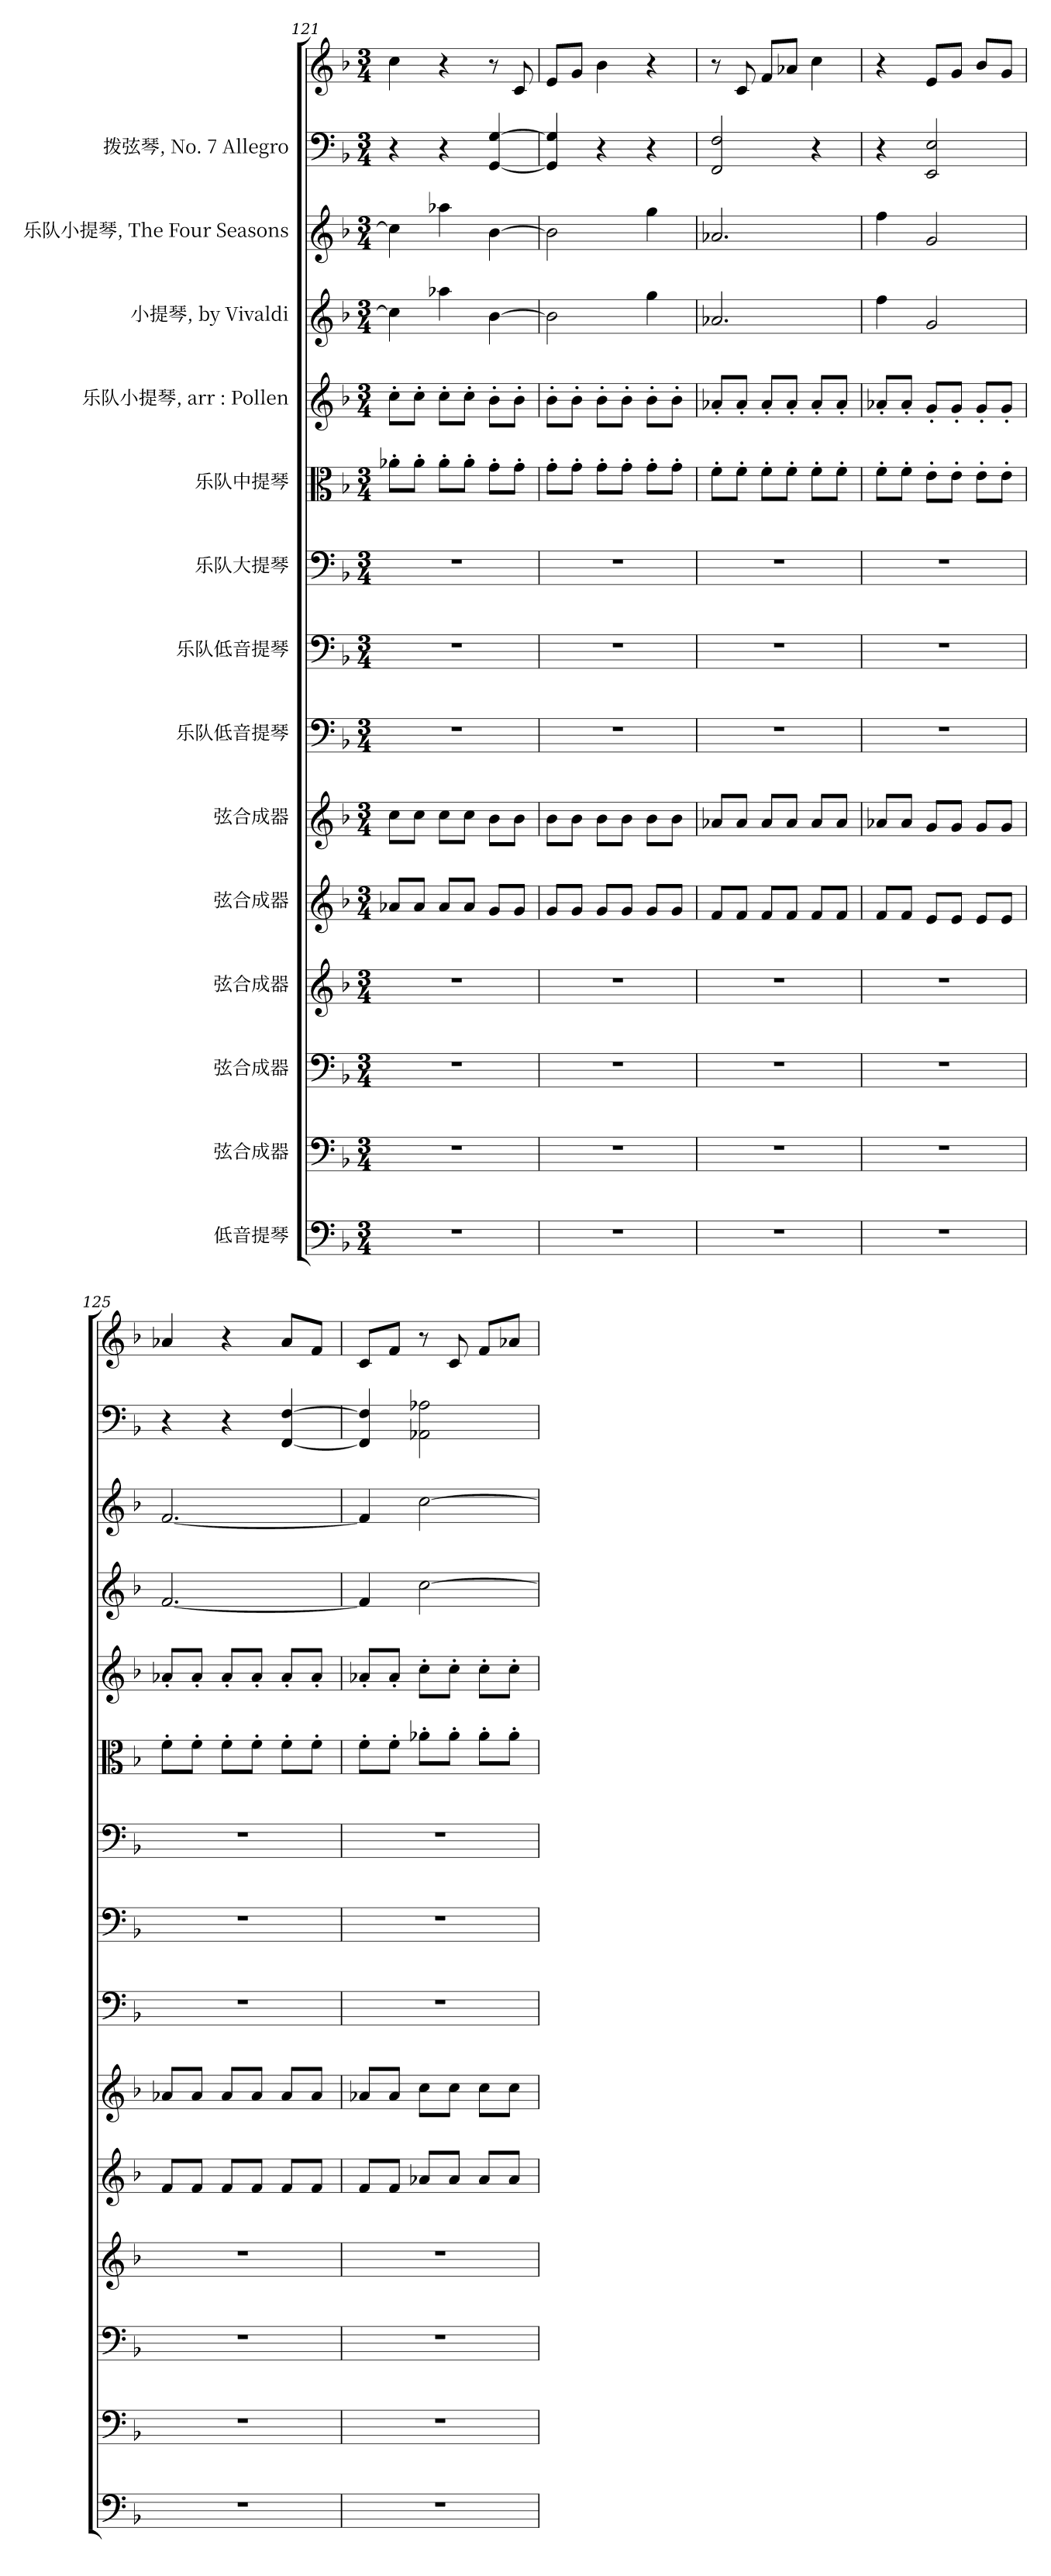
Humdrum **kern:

**kern	**kern	**kern	**kern	**kern	**kern	**kern	**kern	**kern	**kern	**kern	**kern	**kern	**kern	**kern
*part14	*part13	*part12	*part11	*part10	*part9	*part8	*part7	*part6	*part5	*part4	*part3	*part2	*part1	*part1
*staff15	*staff14	*staff13	*staff12	*staff11	*staff10	*staff9	*staff8	*staff7	*staff6	*staff5	*staff4	*staff3	*staff2	*staff1
*I"低音提琴	*I"弦合成器	*I"弦合成器	*I"弦合成器	*I"弦合成器	*I"弦合成器	*I"乐队低音提琴	*I"乐队低音提琴	*I"乐队大提琴	*I"乐队中提琴	*I"乐队小提琴, arr : Pollen	*I"小提琴, by Vivaldi	*I"乐队小提琴, The Four Seasons	*I"拨弦琴, No. 7 Allegro	*
!!LO:PB:g=z
*clefF4	*clefF4	*clefF4	*clefG2	*clefG2	*clefG2	*clefF4	*clefF4	*clefF4	*clefC3	*clefG2	*clefG2	*clefG2	*clefF4	*clefG2
*ITrd7c12	*	*	*	*	*	*ITrd7c12	*ITrd7c12	*	*	*	*	*	*	*
*k[b-]	*k[b-]	*k[b-]	*k[b-]	*k[b-]	*k[b-]	*k[b-]	*k[b-]	*k[b-]	*k[b-]	*k[b-]	*k[b-]	*k[b-]	*k[b-]	*k[b-]
*M3/4	*M3/4	*M3/4	*M3/4	*M3/4	*M3/4	*M3/4	*M3/4	*M3/4	*M3/4	*M3/4	*M3/4	*M3/4	*M3/4	*M3/4
=121	=121	=121	=121	=121	=121	=121	=121	=121	=121	=121	=121	=121	=121	=121
2.r	2.r	2.r	2.r	8a-X/L	8cc\L	2.r	2.r	2.r	8a-X'\L	8cc'\L	4cc\]	4cc\]	4r	4cc\
.	.	.	.	8a-/J	8cc\J	.	.	.	8a-'\J	8cc'\J	.	.	.	.
.	.	.	.	8a-/L	8cc\L	.	.	.	8a-'\L	8cc'\L	4aa-X\	4aa-X\	4r	4r
.	.	.	.	8a-/J	8cc\J	.	.	.	8a-'\J	8cc'\J	.	.	.	.
.	.	.	.	8g/L	8b-\L	.	.	.	8g'\L	8b-'\L	[4b-\	[4b-\	[4GG/ [4G/	8r
.	.	.	.	8g/J	8b-\J	.	.	.	8g'\J	8b-'\J	.	.	.	8c/
=122	=122	=122	=122	=122	=122	=122	=122	=122	=122	=122	=122	=122	=122	=122
2.r	2.r	2.r	2.r	8g/L	8b-\L	2.r	2.r	2.r	8g'\L	8b-'\L	2b-\]	2b-\]	4GG/] 4G/]	8e/L
.	.	.	.	8g/J	8b-\J	.	.	.	8g'\J	8b-'\J	.	.	.	8g/J
.	.	.	.	8g/L	8b-\L	.	.	.	8g'\L	8b-'\L	.	.	4r	4b-\
.	.	.	.	8g/J	8b-\J	.	.	.	8g'\J	8b-'\J	.	.	.	.
.	.	.	.	8g/L	8b-\L	.	.	.	8g'\L	8b-'\L	4gg\	4gg\	4r	4r
.	.	.	.	8g/J	8b-\J	.	.	.	8g'\J	8b-'\J	.	.	.	.
=123	=123	=123	=123	=123	=123	=123	=123	=123	=123	=123	=123	=123	=123	=123
2.r	2.r	2.r	2.r	8f/L	8a-X/L	2.r	2.r	2.r	8f'\L	8a-X'/L	2.a-X/	2.a-X/	2FF/ 2F/	8r
.	.	.	.	8f/J	8a-/J	.	.	.	8f'\J	8a-'/J	.	.	.	8c/
.	.	.	.	8f/L	8a-/L	.	.	.	8f'\L	8a-'/L	.	.	.	8f/L
.	.	.	.	8f/J	8a-/J	.	.	.	8f'\J	8a-'/J	.	.	.	8a-X/J
.	.	.	.	8f/L	8a-/L	.	.	.	8f'\L	8a-'/L	.	.	4r	4cc\
.	.	.	.	8f/J	8a-/J	.	.	.	8f'\J	8a-'/J	.	.	.	.
=124	=124	=124	=124	=124	=124	=124	=124	=124	=124	=124	=124	=124	=124	=124
2.r	2.r	2.r	2.r	8f/L	8a-X/L	2.r	2.r	2.r	8f'\L	8a-X'/L	4ff\	4ff\	4r	4r
.	.	.	.	8f/J	8a-/J	.	.	.	8f'\J	8a-'/J	.	.	.	.
.	.	.	.	8e/L	8g/L	.	.	.	8e'\L	8g'/L	2g/	2g/	2EE/ 2E/	8e/L
.	.	.	.	8e/J	8g/J	.	.	.	8e'\J	8g'/J	.	.	.	8g/J
.	.	.	.	8e/L	8g/L	.	.	.	8e'\L	8g'/L	.	.	.	8b-/L
.	.	.	.	8e/J	8g/J	.	.	.	8e'\J	8g'/J	.	.	.	8g/J
=125	=125	=125	=125	=125	=125	=125	=125	=125	=125	=125	=125	=125	=125	=125
2.r	2.r	2.r	2.r	8f/L	8a-X/L	2.r	2.r	2.r	8f'\L	8a-X'/L	[2.f/	[2.f/	4r	4a-X/
.	.	.	.	8f/J	8a-/J	.	.	.	8f'\J	8a-'/J	.	.	.	.
.	.	.	.	8f/L	8a-/L	.	.	.	8f'\L	8a-'/L	.	.	4r	4r
.	.	.	.	8f/J	8a-/J	.	.	.	8f'\J	8a-'/J	.	.	.	.
.	.	.	.	8f/L	8a-/L	.	.	.	8f'\L	8a-'/L	.	.	[4FF/ [4F/	8a-/L
.	.	.	.	8f/J	8a-/J	.	.	.	8f'\J	8a-'/J	.	.	.	8f/J
!!LO:PB:g=z
=126	=126	=126	=126	=126	=126	=126	=126	=126	=126	=126	=126	=126	=126	=126
2.r	2.r	2.r	2.r	8f/L	8a-X/L	2.r	2.r	2.r	8f'\L	8a-X'/L	4f/]	4f/]	4FF/] 4F/]	8c/L
.	.	.	.	8f/J	8a-/J	.	.	.	8f'\J	8a-'/J	.	.	.	8f/J
.	.	.	.	8a-X/L	8cc\L	.	.	.	8a-X'\L	8cc'\L	[2cc\	[2cc\	2AA-X\ 2A-X\	8r
.	.	.	.	8a-/J	8cc\J	.	.	.	8a-'\J	8cc'\J	.	.	.	8c/
.	.	.	.	8a-/L	8cc\L	.	.	.	8a-'\L	8cc'\L	.	.	.	8f/L
.	.	.	.	8a-/J	8cc\J	.	.	.	8a-'\J	8cc'\J	.	.	.	8a-X/J
=	=	=	=	=	=	=	=	=	=	=	=	=	=	=
*-	*-	*-	*-	*-	*-	*-	*-	*-	*-	*-	*-	*-	*-	*-
